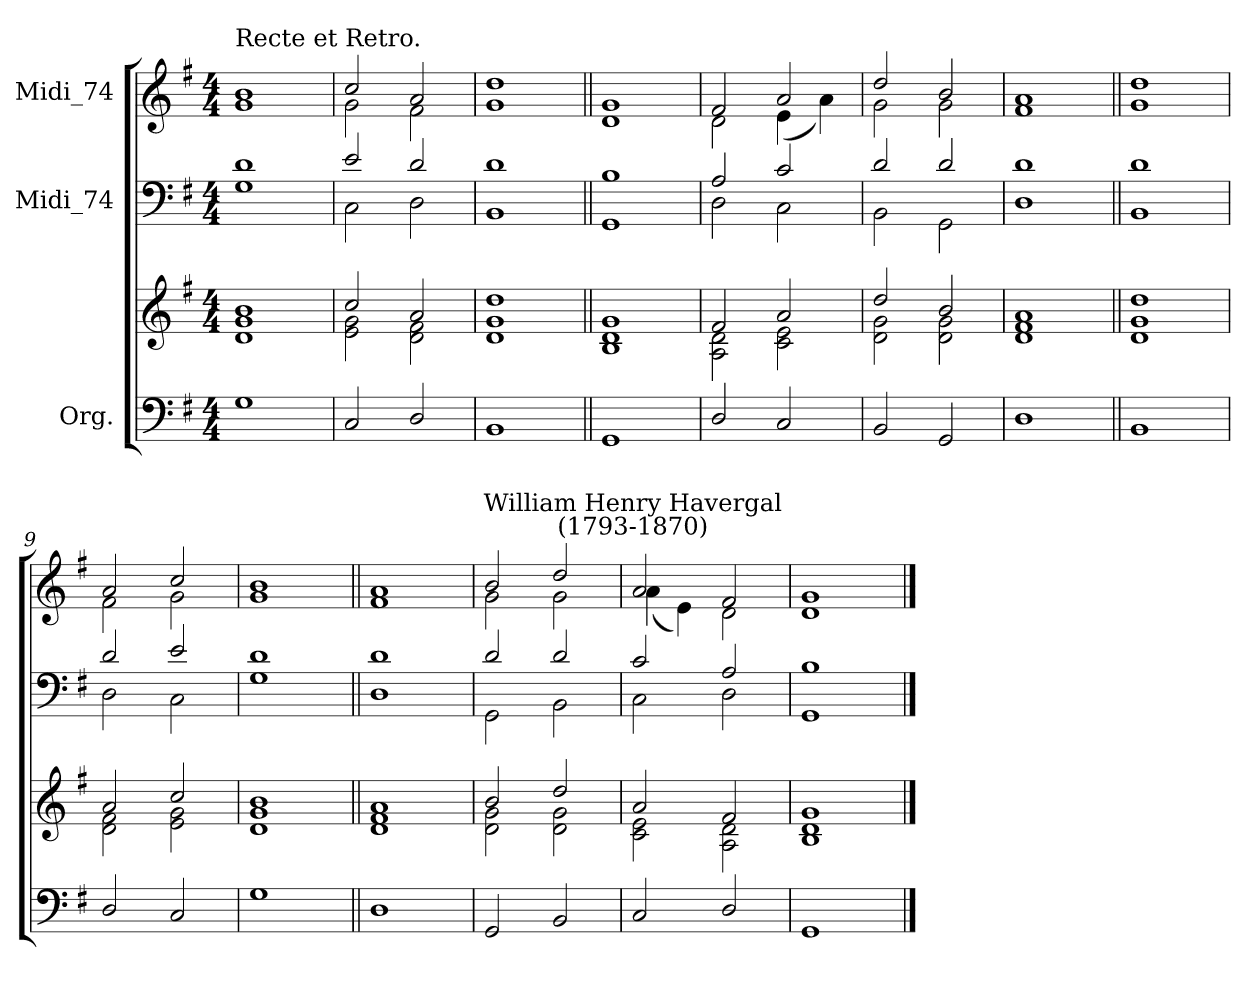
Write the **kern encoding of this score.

**kern	**kern	**kern	**kern
*part3	*part3	*part2	*part1
*staff4	*staff3	*staff2	*staff1
*I"Org.	*	*I"Midi_74	*I"Midi_74
*clefF4	*clefG2	*clefF4	*clefG2
*k[f#]	*k[f#]	*k[f#]	*k[f#]
*G:	*G:	*G:	*G:
*M4/4	*M4/4	*M4/4	*M4/4
=1	=1	=1	=1
*	*^	*^	*^
!	!	!	!	!	!LO:TX:a:t=Recte et Retro.	!
1G	1b/	1d\ 1g\	1d/	1G\	1b/	1g\
=2	=2	=2	=2	=2	=2	=2
2C/	2cc/	2e\ 2g\	2e/	2C\	2cc/	2g\
2D/	2a/	2d\ 2f#\	2d/	2D\	2a/	2f#\
=3	=3	=3	=3	=3	=3	=3
1BB/	1dd/	1d\ 1g\	1d/	1BB\	1dd/	1g\
=4||	=4||	=4||	=4||	=4||	=4||	=4||
1GG/	1g/	1B\ 1d\	1B/	1GG\	1g/	1d\
=5	=5	=5	=5	=5	=5	=5
2D/	2f#/	2A\ 2d\	2A/	2D\	2f#/	2d\
2C/	2a/	2c\ 2e\	2c/	2C\	2a/	(4e\
.	.	.	.	.	.	4a\)
=6	=6	=6	=6	=6	=6	=6
2BB/	2dd/	2d\ 2g\	2d/	2BB\	2dd/	2g\
2GG/	2b/	2d\ 2g\	2d/	2GG\	2b/	2g\
=7	=7	=7	=7	=7	=7	=7
1D/	1a/	1d\ 1f#\	1d/	1D\	1a/	1f#\
=8||	=8||	=8||	=8||	=8||	=8||	=8||
1BB/	1dd/	1d\ 1g\	1d/	1BB\	1dd/	1g\
=9	=9	=9	=9	=9	=9	=9
2D/	2a/	2d\ 2f#\	2d/	2D\	2a/	2f#\
2C/	2cc/	2e\ 2g\	2e/	2C\	2cc/	2g\
=10	=10	=10	=10	=10	=10	=10
1G/	1b/	1d\ 1g\	1d/	1G\	1b/	1g\
=11||	=11||	=11||	=11||	=11||	=11||	=11||
1D/	1a/	1d\ 1f#\	1d/	1D\	1a/	1f#\
=12	=12	=12	=12	=12	=12	=12
2GG/	2b/	2d\ 2g\	2d/	2GG\	2b/	2g\
2BB/	2dd/	2d\ 2g\	2d/	2BB\	2dd/	2g\
=13	=13	=13	=13	=13	=13	=13
!	!	!	!	!	!LO:TX:a:cj:t=William Henry Havergal\n(1793-1870)	!
2C/	2a/	2c\ 2e\	2c/	2C\	2a/	(4a\
.	.	.	.	.	.	4e\)
2D/	2f#/	2A\ 2d\	2A/	2D\	2f#/	2d\
=14	=14	=14	=14	=14	=14	=14
1GG	1g/	1B\ 1d\	1B/	1GG\	1g/	1d\
*	*v	*v	*	*	*v	*v
*	*	*v	*v	*
==	==	==	==
*-	*-	*-	*-
